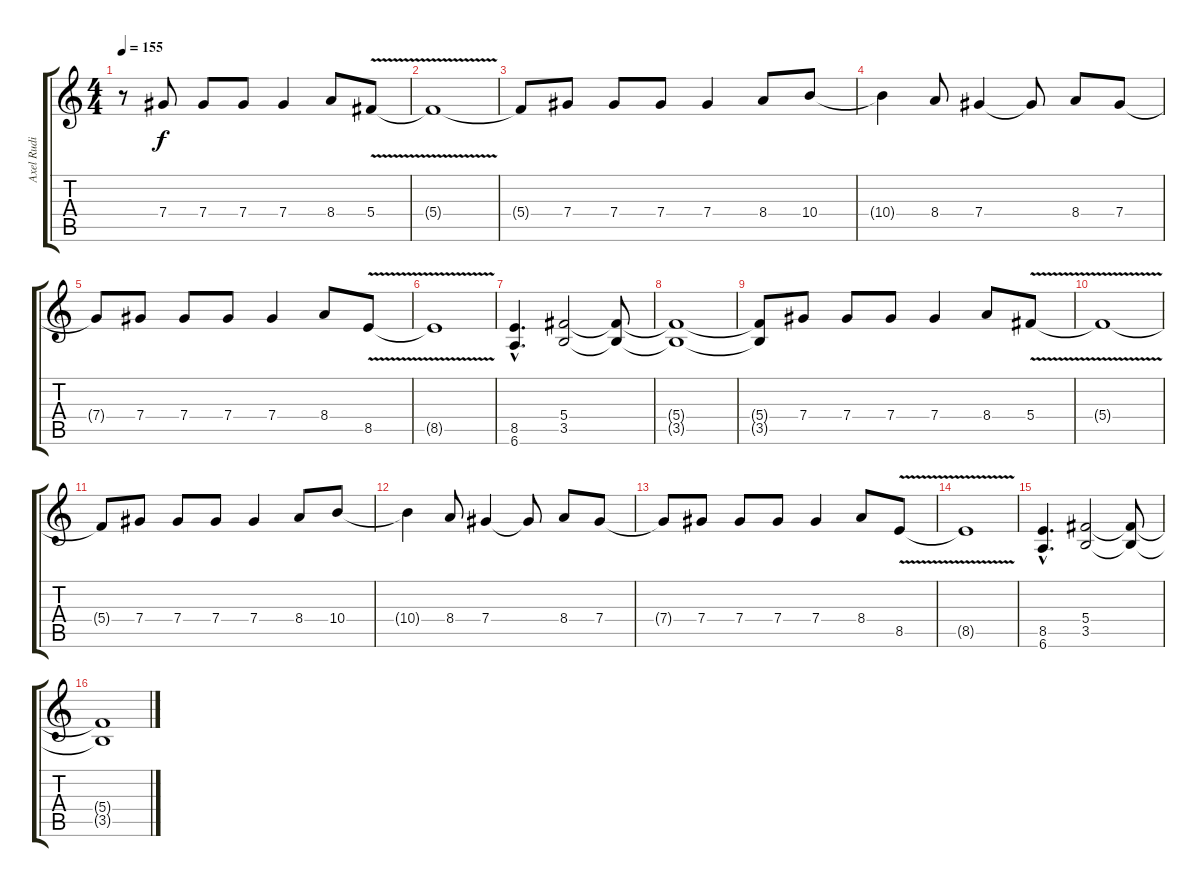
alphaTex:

\track ("Axel Rudi Pell - Chitarra 1" "Axel Rudi ") {instrument distortionguitar}
\staff {score tabs}
\tuning (Eb4 Bb3 Gb3 Db3 Ab2 Eb2) {hide}
\ts (4 4)
\tempo 155
\clef g2
\ks c
r.8{dy f} 7.4.8 7.4.8 7.4.8 7.4.4 8.4.8 5.4{v}.8 |
5.4{t}.1 |
5.4{t}.8 7.4.8 7.4.8 7.4.8 7.4.4 8.4.8 10.4.8 |
10.4{t}.4 8.4.8 7.4.4 7.4{t}.8 8.4.8 7.4.8 |
7.4{t}.8 7.4.8 7.4.8 7.4.8 7.4.4 8.4.8 8.5{v}.8 |
8.5{t}.1 |
(8.5{hac} 6.6{hac}).4{d} (5.4 3.5).2 (5.4{t} 3.5{t}).8 |
(5.4{t} 3.5{t}).1 |
(5.4{t} 3.5{t}).8 7.4.8 7.4.8 7.4.8 7.4.4 8.4.8 5.4{v}.8 |
5.4{t}.1 |
5.4{t}.8 7.4.8 7.4.8 7.4.8 7.4.4 8.4.8 10.4.8 |
10.4{t}.4 8.4.8 7.4.4 7.4{t}.8 8.4.8 7.4.8 |
7.4{t}.8 7.4.8 7.4.8 7.4.8 7.4.4 8.4.8 8.5{v}.8 |
8.5{t}.1 |
(8.5{hac} 6.6{hac}).4{d} (5.4 3.5).2 (5.4{t} 3.5{t}).8 |
(5.4{t} 3.5{t}).1
